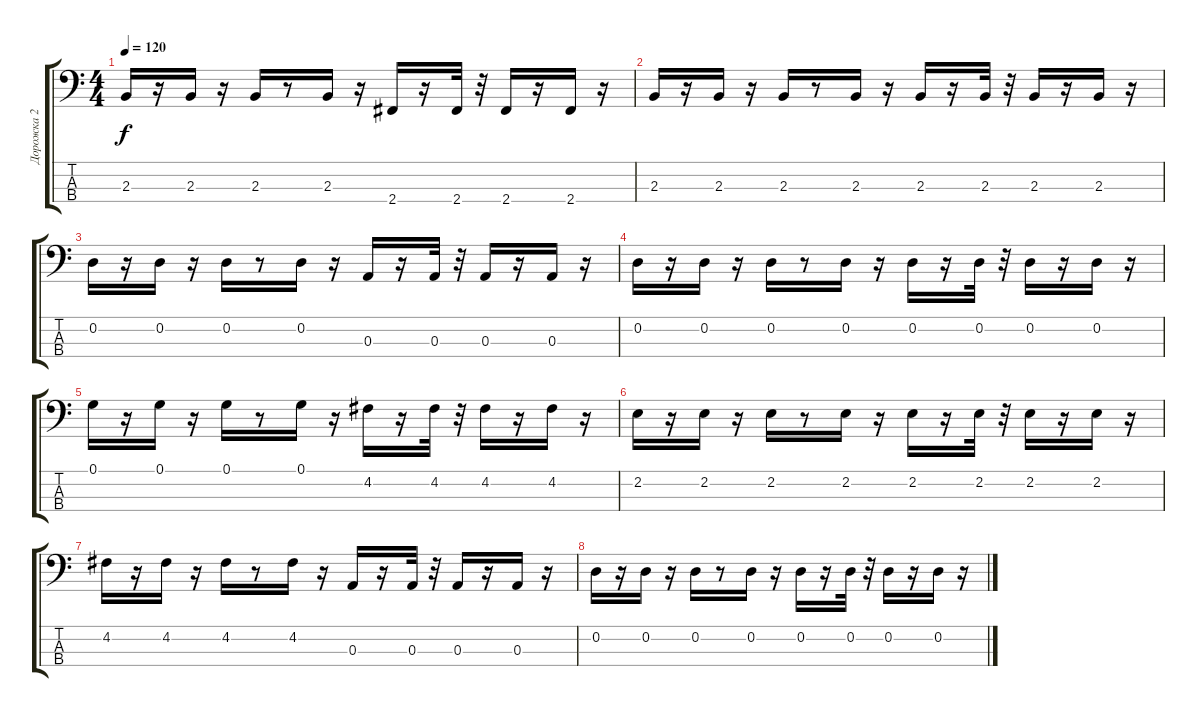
\track ("Дорожка 2" "Дорожка 2") {instrument electricbasspick}
\staff {score tabs}
\tuning (G2 D2 A1 E1) {hide}
\ts (4 4)
\tempo 120
\clef f4
\ks c
2.3.16{dy f} r.16 2.3.16 r.16 2.3.16 r.8 2.3.16 r.16 2.4.16 r.16 2.4.32 r.32 2.4.16 r.16 2.4.16 r.16 |
2.3.16 r.16 2.3.16 r.16 2.3.16 r.8 2.3.16 r.16 2.3.16 r.16 2.3.32 r.32 2.3.16 r.16 2.3.16 r.16 |
0.2.16 r.16 0.2.16 r.16 0.2.16 r.8 0.2.16 r.16 0.3.16 r.16 0.3.32 r.32 0.3.16 r.16 0.3.16 r.16 |
0.2.16 r.16 0.2.16 r.16 0.2.16 r.8 0.2.16 r.16 0.2.16 r.16 0.2.32 r.32 0.2.16 r.16 0.2.16 r.16 |
0.1.16 r.16 0.1.16 r.16 0.1.16 r.8 0.1.16 r.16 4.2.16 r.16 4.2.32 r.32 4.2.16 r.16 4.2.16 r.16 |
2.2.16 r.16 2.2.16 r.16 2.2.16 r.8 2.2.16 r.16 2.2.16 r.16 2.2.32 r.32 2.2.16 r.16 2.2.16 r.16 |
4.2.16 r.16 4.2.16 r.16 4.2.16 r.8 4.2.16 r.16 0.3.16 r.16 0.3.32 r.32 0.3.16 r.16 0.3.16 r.16 |
0.2.16 r.16 0.2.16 r.16 0.2.16 r.8 0.2.16 r.16 0.2.16 r.16 0.2.32 r.32 0.2.16 r.16 0.2.16 r.16
